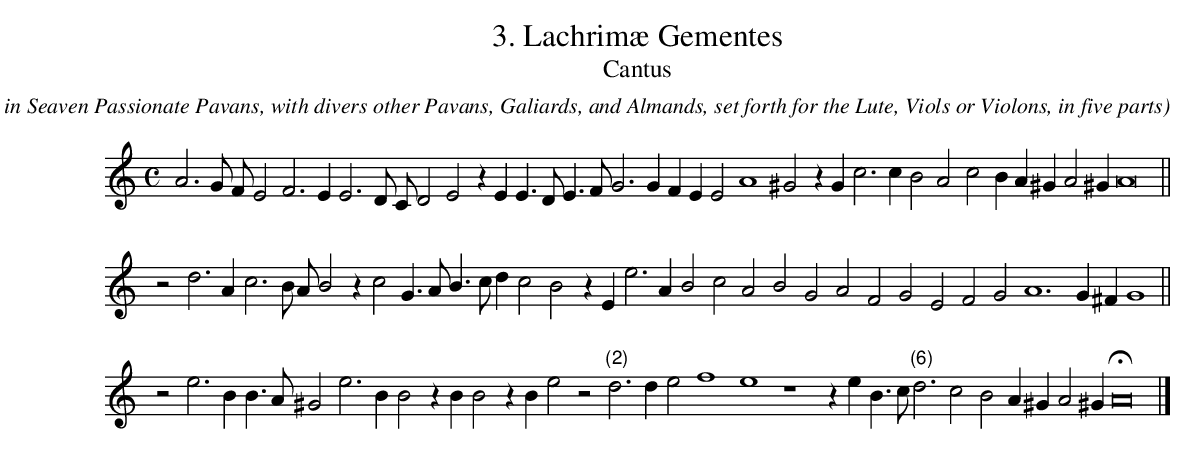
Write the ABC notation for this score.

X:1
T:3. Lachrim\ae Gementes
T:Cantus
C: John Dowland
O: From Lachrimae, or Seaven Teares figured in Seaven Passionate Pavans, with divers other Pavans, Galiards, and Almands, set forth for the Lute, Viols or Violons, in five parts
L:1/4
M:C
K:Amin
A3 G/ F/ E2 F3 E E3 D/ C/ D2 E2 z E E > D E > F G3 G F E E2 A4 ^G2 z G c3 c B2 A2 c2 B A ^G A2 ^G A8 ||
z2 d3 A c3 B/ A/ B2 z c2 G > A B > c d c2 B2 z E e3 A B2 c2 A2 B2 G2 A2 F2 G2 E2 F2 G2 A6 G ^F G4 ||
z2 e3 B B > A ^G2 e3 B B2 z B B2 z B e2 z2 "(2)"d3 d e2 f4 e4 z4 z e B > c "(6)"d3  c2 B2 A ^G A2 ^G HA8 |]
